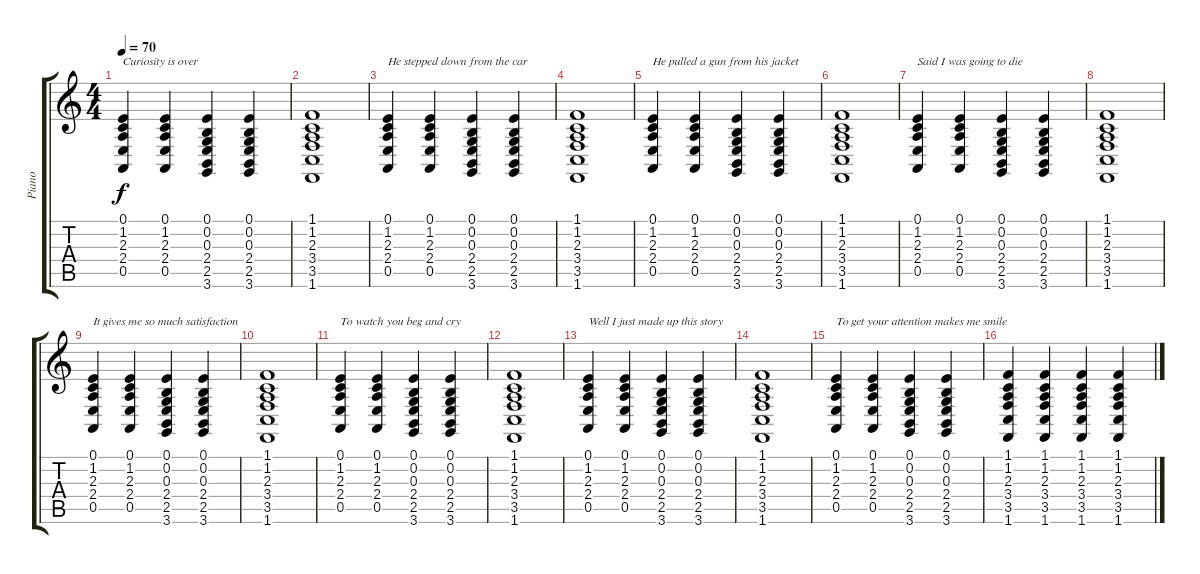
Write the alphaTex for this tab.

\track ("Piano" "Piano") {instrument acousticgrandpiano}
\staff {score tabs}
\tuning (E4 B3 G3 D3 A2 E2) {hide}
\ts (4 4)
\tempo 70
\clef g2
\ks c
(0.1 1.2 2.3 2.4 0.5).4{txt "Curiosity is over" dy f} (0.1 1.2 2.3 2.4 0.5).4 (0.1 0.2 0.3 2.4 2.5 3.6).4 (0.1 0.2 0.3 2.4 2.5 3.6).4 |
(1.1 1.2 2.3 3.4 3.5 1.6).1 |
(0.1 1.2 2.3 2.4 0.5).4{txt "He stepped down from the car"} (0.1 1.2 2.3 2.4 0.5).4 (0.1 0.2 0.3 2.4 2.5 3.6).4 (0.1 0.2 0.3 2.4 2.5 3.6).4 |
(1.1 1.2 2.3 3.4 3.5 1.6).1 |
(0.1 1.2 2.3 2.4 0.5).4{txt "He pulled a gun from his jacket"} (0.1 1.2 2.3 2.4 0.5).4 (0.1 0.2 0.3 2.4 2.5 3.6).4 (0.1 0.2 0.3 2.4 2.5 3.6).4 |
(1.1 1.2 2.3 3.4 3.5 1.6).1 |
(0.1 1.2 2.3 2.4 0.5).4{txt "Said I was going to die"} (0.1 1.2 2.3 2.4 0.5).4 (0.1 0.2 0.3 2.4 2.5 3.6).4 (0.1 0.2 0.3 2.4 2.5 3.6).4 |
(1.1 1.2 2.3 3.4 3.5 1.6).1 |
(0.1 1.2 2.3 2.4 0.5).4{txt "It gives me so much satisfaction"} (0.1 1.2 2.3 2.4 0.5).4 (0.1 0.2 0.3 2.4 2.5 3.6).4 (0.1 0.2 0.3 2.4 2.5 3.6).4 |
(1.1 1.2 2.3 3.4 3.5 1.6).1 |
(0.1 1.2 2.3 2.4 0.5).4{txt "To watch you beg and cry "} (0.1 1.2 2.3 2.4 0.5).4 (0.1 0.2 0.3 2.4 2.5 3.6).4 (0.1 0.2 0.3 2.4 2.5 3.6).4 |
(1.1 1.2 2.3 3.4 3.5 1.6).1 |
(0.1 1.2 2.3 2.4 0.5).4{txt "Well I just made up this story"} (0.1 1.2 2.3 2.4 0.5).4 (0.1 0.2 0.3 2.4 2.5 3.6).4 (0.1 0.2 0.3 2.4 2.5 3.6).4 |
(1.1 1.2 2.3 3.4 3.5 1.6).1 |
(0.1 1.2 2.3 2.4 0.5).4{txt "To get your attention makes me smile"} (0.1 1.2 2.3 2.4 0.5).4 (0.1 0.2 0.3 2.4 2.5 3.6).4 (0.1 0.2 0.3 2.4 2.5 3.6).4 |
(1.1 1.2 2.3 3.4 3.5 1.6).4 (1.1 1.2 2.3 3.4 3.5 1.6).4 (1.1 1.2 2.3 3.4 3.5 1.6).4 (1.1 1.2 2.3 3.4 3.5 1.6).4
